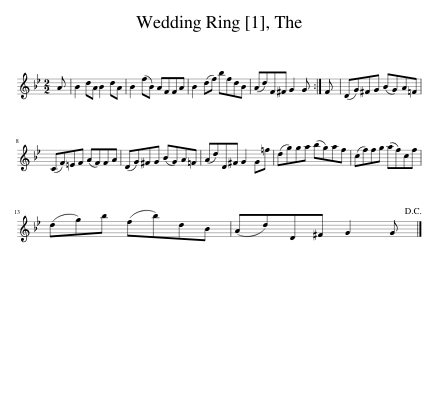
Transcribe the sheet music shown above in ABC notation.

X:1
L:1/8
M:2/2
I:linebreak $
K:Bb
V:1 treble
V:1
 A | B2 dA B2 dA | B2 (fB) AFFA | B2 (df) bfdB | (Ad)F^F G2 G :| %5
 F | (DG)^FG (BG)A=F |$ (CF)=EF (AF)FA | (DG)^FG (BG)A=F | (Ad)D^F G2 G=f | %10
 (dg)ga (bg)af | (cf)fg (af)cf |$ (dg)b (fb)dB | (Ad)D^F G2 G!D.C.! |] %14
